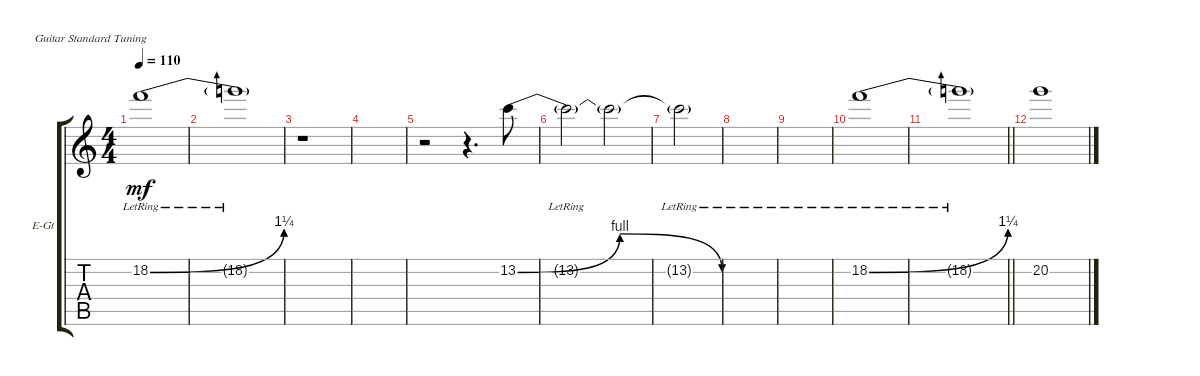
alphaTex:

\defaultSystemsLayout 4
\bracketExtendMode groupsimilarinstruments
\firstSystemTrackNameOrientation horizontal
\otherSystemsTrackNameOrientation horizontal
\track ("Electric Guitar" "E-Gt") {instrument electricguitarclean}
\staff {score tabs}
\tuning (E4 B3 G3 D3 A2 E2)
\ts (4 4)
\tempo 110
\clef g2
\ks c
18.2{be (bend 0 0 30.599999999999998 5) lr}.1{dy mf instrument electricguitarclean} |
18.2{lr t}.1 |
r.1 |
|
r.2 r.4{d} 13.2{be (bendrelease 0 0 0.6 4 20.4 4 43.199999999999996 0)}.8 |
13.2{lr t}.2 13.2{t}.2 |
13.2{lr t}.2 |
|
|
18.2{be (bend 0 0 30.599999999999998 5) lr}.1 |
\barLineRight lightlight
18.2{lr t}.1 |
20.2.1
